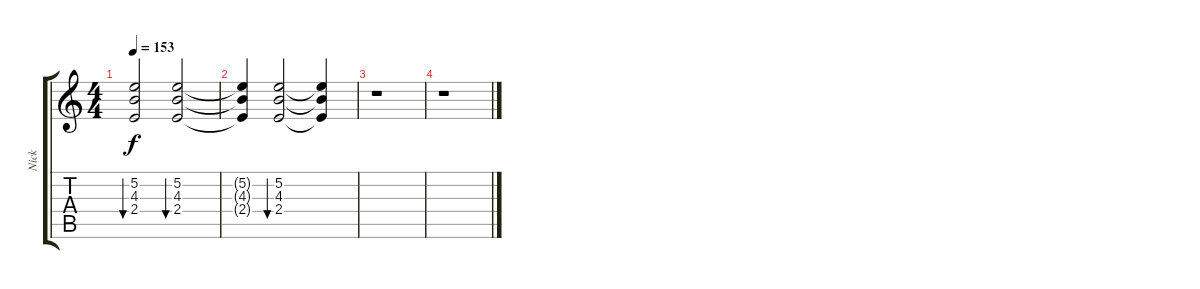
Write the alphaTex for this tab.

\track ("Nick" "Nick") {instrument electricguitarclean}
\staff {score tabs}
\tuning (E4 B3 G3 D3 A2 E2) {hide}
\ts (4 4)
\tempo 153
\clef g2
\ks c
(5.2 4.3 2.4).2{bu 30 dy f} (5.2 4.3 2.4).2{bu 30} |
(5.2{t} 4.3{t} 2.4{t}).4 (5.2 4.3 2.4).2{bu 60} (5.2{t} 4.3{t} 2.4{t}).4 |
r.1 |
r.1
